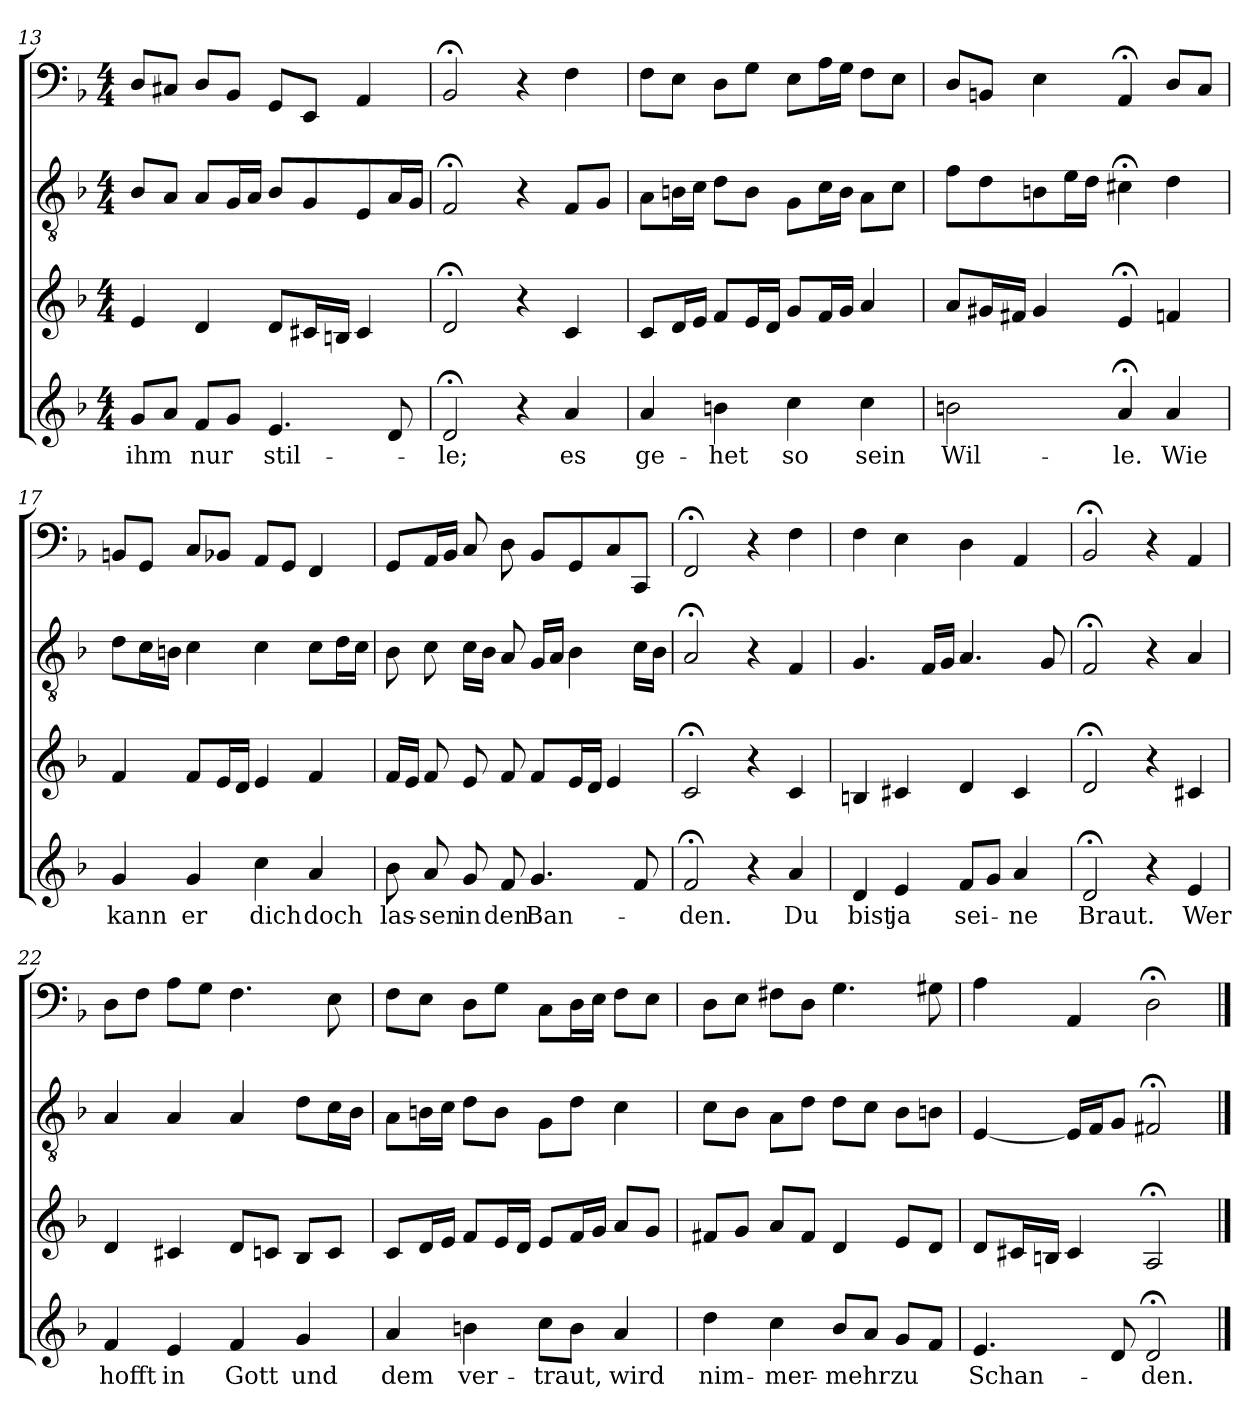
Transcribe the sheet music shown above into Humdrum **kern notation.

**kern	**text	**kern	**kern	**kern
*part4	*part4	*part3	*part2	*part1
*staff4	*staff4	*staff3	*staff2	*staff1
*clefG2	*	*clefG2	*clefGv2	*clefF4
*k[b-]	*	*k[b-]	*k[b-]	*k[b-]
*d:	*	*d:	*d:	*d:
*M4/4	*	*M4/4	*M4/4	*M4/4
=13	=13	=13	=13	=13
8g/L	ihm	4e/	8B-/L	8D/L
8a/J	.	.	8A/J	8C#X/J
8f/L	nur	4d/	8A/L	8D/L
8g/J	.	.	16G/L	8BB-/J
.	.	.	16A/JJ	.
4.e/	stil-	8d/L	8B-/L	8GG/L
.	.	16c#X/L	8G/	8EE/J
.	.	16Bn/JJ	.	.
.	.	4c#/	8E/	4AA/
8d/	.	.	16A/L	.
.	.	.	16G/JJ	.
=14	=14	=14	=14	=14
2d;</	-le;	2d;</	2F;</	2BB-;</
4r	.	4r	4r	4r
4a/	es	4c/	8F/L	4F\
.	.	.	8G/J	.
=15	=15	=15	=15	=15
4a/	ge-	8c/L	8A\L	8F\L
.	.	16d/L	16Bn\L	8E\J
.	.	16e/JJ	16c\JJ	.
4bn\	-het	8f/L	8d\L	8D\L
.	.	16e/L	8B\J	8G\J
.	.	16d/JJ	.	.
4cc\	so	8g/L	8G\L	8E\L
.	.	16f/L	16c\L	16A\L
.	.	16g/JJ	16B\JJ	16G\JJ
4cc\	sein	4a/	8A\L	8F\L
.	.	.	8c\J	8E\J
=16	=16	=16	=16	=16
2bn\	Wil-	8a/L	8f\L	8D/L
.	.	16g#X/L	8d\	8BBn/J
.	.	16f#X/JJ	.	.
.	.	4g#/	8Bn\	4E\
.	.	.	16e\L	.
.	.	.	16d\JJ	.
4a;</	-le.	4e;</	4c#X;<\	4AA;</
4a/	Wie	4fn/	4d\	8D/L
.	.	.	.	8C/J
=17	=17	=17	=17	=17
4g/	kann	4f/	8d\L	8BBn/L
.	.	.	16c\L	8GG/J
.	.	.	16Bn\JJ	.
4g/	er	8f/L	4c\	8C/L
.	.	16e/L	.	8BB-X/J
.	.	16d/JJ	.	.
4cc\	dich	4e/	4c\	8AA/L
.	.	.	.	8GG/J
4a/	doch	4f/	8c\L	4FF/
.	.	.	16d\L	.
.	.	.	16c\JJ	.
=18	=18	=18	=18	=18
8b-\	las-	16f/LL	8B-\	8GG/L
.	.	16e/JJ	.	.
8a/	-sen	8f/	8c\	16AA/L
.	.	.	.	16BB-/JJ
8g/	in	8e/	16c\LL	8C/
.	.	.	16B-\JJ	.
8f/	den	8f/	8A/	8D\
4.g/	Ban-	8f/L	16G/LL	8BB-/L
.	.	.	16A/JJ	.
.	.	16e/L	4B-\	8GG/
.	.	16d/JJ	.	.
.	.	4e/	.	8C/
8f/	.	.	16c\LL	8CC/J
.	.	.	16B-\JJ	.
=19	=19	=19	=19	=19
2f;</	-den.	2c;</	2A;</	2FF;</
4r	.	4r	4r	4r
4a/	Du	4c/	4F/	4F\
=20	=20	=20	=20	=20
4d/	bist	4Bn/	4.G/	4F\
4e/	ja	4c#X/	.	4E\
.	.	.	16F/LL	.
.	.	.	16G/JJ	.
8f/L	sei-	4d/	4.A/	4D\
8g/J	.	.	.	.
4a/	-ne	4c#/	.	4AA/
.	.	.	8G/	.
=21	=21	=21	=21	=21
2d;</	Braut.	2d;</	2F;</	2BB-;</
4r	.	4r	4r	4r
4e/	Wer	4c#X/	4A/	4AA/
=22	=22	=22	=22	=22
4f/	hofft	4d/	4A/	8D\L
.	.	.	.	8F\J
4e/	in	4c#X/	4A/	8A\L
.	.	.	.	8G\J
4f/	Gott	8d/L	4A/	4.F\
.	.	8cn/J	.	.
4g/	und	8B-/L	8d\L	.
.	.	8c/J	16c\L	8E\
.	.	.	16B-\JJ	.
=23	=23	=23	=23	=23
4a/	dem	8c/L	8A\L	8F\L
.	.	16d/L	16Bn\L	8E\J
.	.	16e/JJ	16c\JJ	.
4bn\	ver-	8f/L	8d\L	8D\L
.	.	16e/L	8B\J	8G\J
.	.	16d/JJ	.	.
8cc\L	-traut,	8e/L	8G\L	8C\L
8b\J	.	16f/L	8d\J	16D\L
.	.	16g/JJ	.	16E\JJ
4a/	wird	8a/L	4c\	8F\L
.	.	8g/J	.	8E\J
=24	=24	=24	=24	=24
4dd\	nim-	8f#X/L	8c\L	8D\L
.	.	8g/J	8B-\J	8E\J
4cc\	-mer-	8a/L	8A\L	8F#X\L
.	.	8f#/J	8d\J	8D\J
8b-/L	-mehr	4d/	8d\L	4.G\
8a/J	.	.	8c\J	.
8g/L	zu	8e/L	8B-\L	.
8f/J	.	8d/J	8Bn\J	8G#X\
=25	=25	=25	=25	=25
4.e/	Schan-	8d/L	[4E/	4A\
.	.	16c#X/L	.	.
.	.	16Bn/JJ	.	.
.	.	4c#/	16E/LL]	4AA/
.	.	.	16F/J	.
8d/	.	.	8G/J	.
2d;</	-den.	2A;</	2F#X;</	2D;<\
==	==	==	==	==
*-	*-	*-	*-	*-
